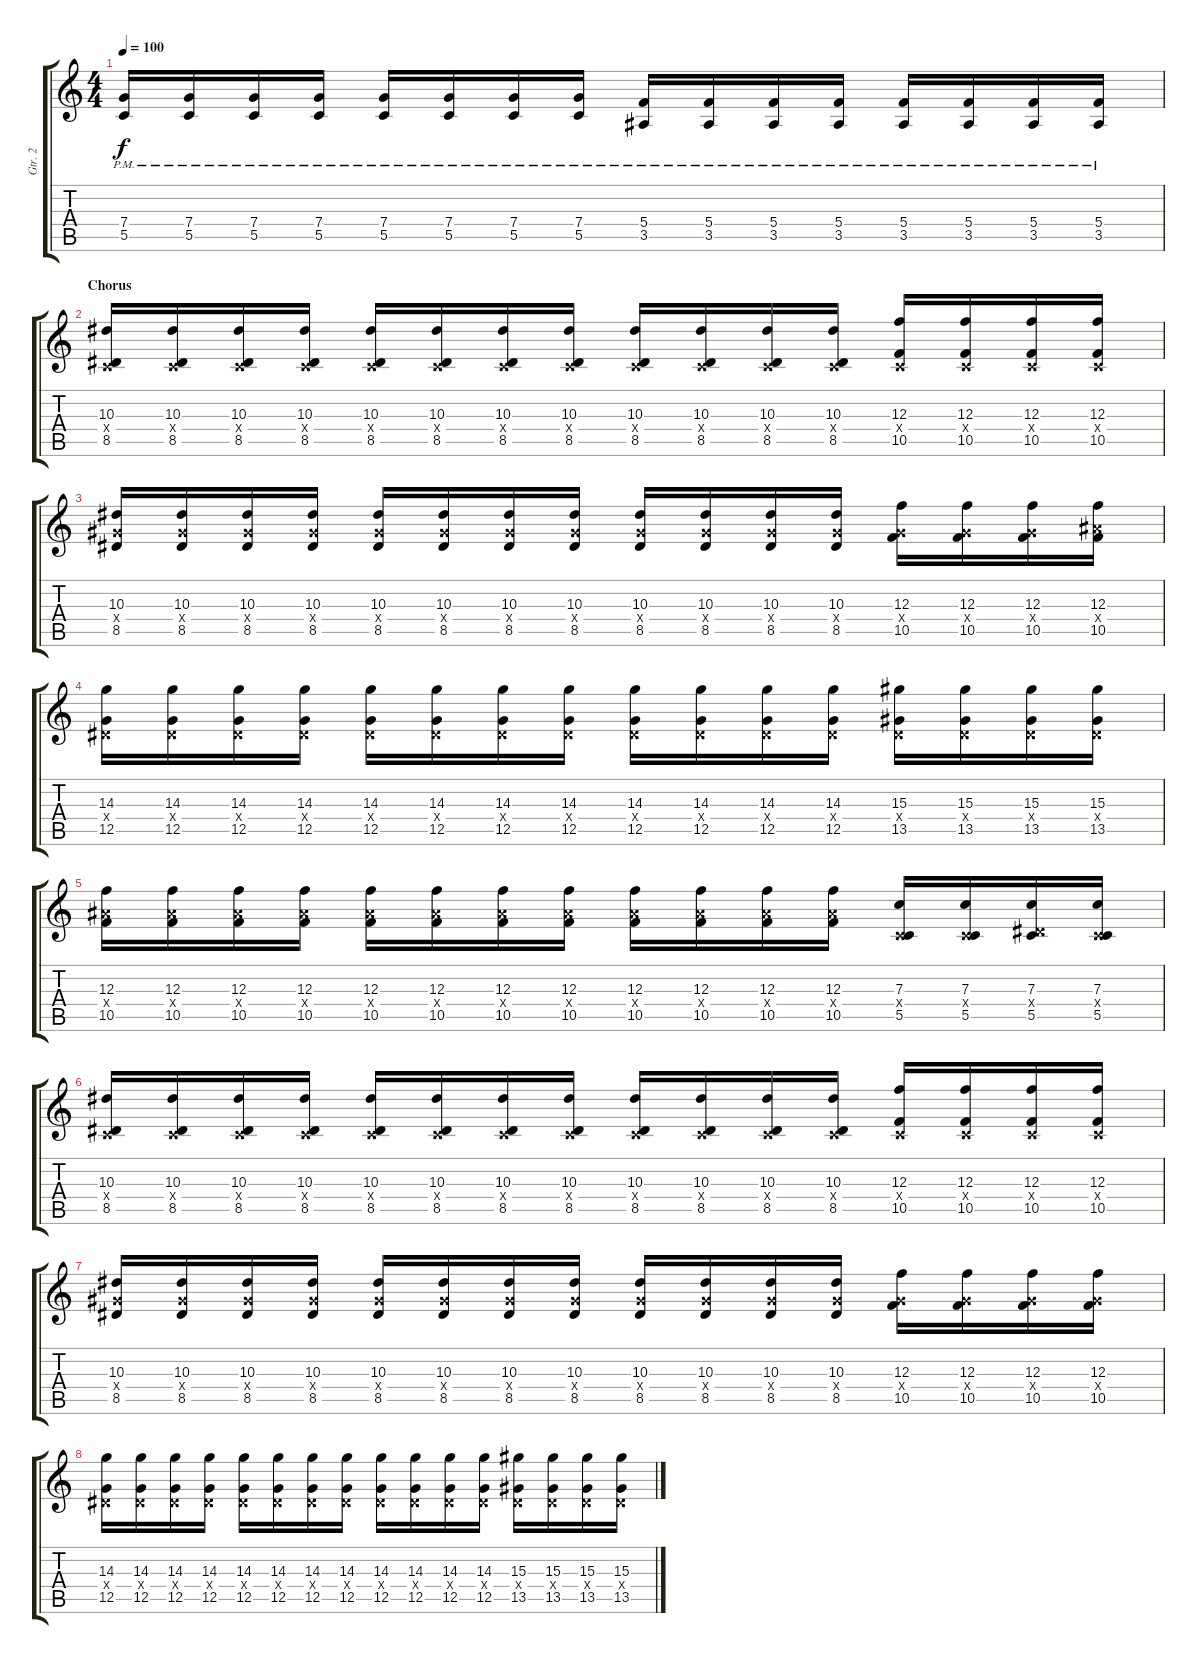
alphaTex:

\track ("Gtr. 2" "Gtr. 2") {instrument distortionguitar}
\staff {score tabs}
\tuning (D4 A3 F3 C3 G2 C2) {hide}
\ts (4 4)
\tempo 100
\clef g2
\ks c
(7.4{pm} 5.5{pm}).16{dy f} (7.4{pm} 5.5{pm}).16 (7.4{pm} 5.5{pm}).16 (7.4{pm} 5.5{pm}).16 (7.4{pm} 5.5{pm}).16 (7.4{pm} 5.5{pm}).16 (7.4{pm} 5.5{pm}).16 (7.4{pm} 5.5{pm}).16 (5.4{pm} 3.5{pm}).16 (5.4{pm} 3.5{pm}).16 (5.4{pm} 3.5{pm}).16 (5.4{pm} 3.5{pm}).16 (5.4{pm} 3.5{pm}).16 (5.4{pm} 3.5{pm}).16 (5.4{pm} 3.5{pm}).16 (5.4{pm} 3.5{pm}).16 |
\section ("" "Chorus")
(10.3 0.4{x} 8.5).16 (10.3 0.4{x} 8.5).16 (10.3 0.4{x} 8.5).16 (10.3 0.4{x} 8.5).16 (10.3 0.4{x} 8.5).16 (10.3 0.4{x} 8.5).16 (10.3 0.4{x} 8.5).16 (10.3 0.4{x} 8.5).16 (10.3 0.4{x} 8.5).16 (10.3 0.4{x} 8.5).16 (10.3 0.4{x} 8.5).16 (10.3 0.4{x} 8.5).16 (12.3 0.4{x} 10.5).16 (12.3 0.4{x} 10.5).16 (12.3 0.4{x} 10.5).16 (12.3 0.4{x} 10.5).16 |
(10.3 8.4{x} 8.5).16 (10.3 8.4{x} 8.5).16 (10.3 8.4{x} 8.5).16 (10.3 8.4{x} 8.5).16 (10.3 8.4{x} 8.5).16 (10.3 8.4{x} 8.5).16 (10.3 8.4{x} 8.5).16 (10.3 8.4{x} 8.5).16 (10.3 8.4{x} 8.5).16 (10.3 8.4{x} 8.5).16 (10.3 8.4{x} 8.5).16 (10.3 8.4{x} 8.5).16 (12.3 8.4{x} 10.5).16 (12.3 8.4{x} 10.5).16 (12.3 8.4{x} 10.5).16 (12.3 10.4{x} 10.5).16 |
(14.3 3.4{x} 12.5).16 (14.3 3.4{x} 12.5).16 (14.3 3.4{x} 12.5).16 (14.3 3.4{x} 12.5).16 (14.3 3.4{x} 12.5).16 (14.3 3.4{x} 12.5).16 (14.3 3.4{x} 12.5).16 (14.3 3.4{x} 12.5).16 (14.3 3.4{x} 12.5).16 (14.3 3.4{x} 12.5).16 (14.3 3.4{x} 12.5).16 (14.3 3.4{x} 12.5).16 (15.3 3.4{x} 13.5).16 (15.3 3.4{x} 13.5).16 (15.3 3.4{x} 13.5).16 (15.3 3.4{x} 13.5).16 |
(12.3 10.4{x} 10.5).16 (12.3 10.4{x} 10.5).16 (12.3 10.4{x} 10.5).16 (12.3 10.4{x} 10.5).16 (12.3 10.4{x} 10.5).16 (12.3 10.4{x} 10.5).16 (12.3 10.4{x} 10.5).16 (12.3 10.4{x} 10.5).16 (12.3 10.4{x} 10.5).16 (12.3 10.4{x} 10.5).16 (12.3 10.4{x} 10.5).16 (12.3 10.4{x} 10.5).16 (7.3 0.4{x} 5.5).16 (7.3 0.4{x} 5.5).16 (7.3 3.4{x} 5.5).16 (7.3 0.4{x} 5.5).16 |
(10.3 0.4{x} 8.5).16 (10.3 0.4{x} 8.5).16 (10.3 0.4{x} 8.5).16 (10.3 0.4{x} 8.5).16 (10.3 0.4{x} 8.5).16 (10.3 0.4{x} 8.5).16 (10.3 0.4{x} 8.5).16 (10.3 0.4{x} 8.5).16 (10.3 0.4{x} 8.5).16 (10.3 0.4{x} 8.5).16 (10.3 0.4{x} 8.5).16 (10.3 0.4{x} 8.5).16 (12.3 0.4{x} 10.5).16 (12.3 0.4{x} 10.5).16 (12.3 0.4{x} 10.5).16 (12.3 0.4{x} 10.5).16 |
(10.3 8.4{x} 8.5).16 (10.3 8.4{x} 8.5).16 (10.3 8.4{x} 8.5).16 (10.3 8.4{x} 8.5).16 (10.3 8.4{x} 8.5).16 (10.3 8.4{x} 8.5).16 (10.3 8.4{x} 8.5).16 (10.3 8.4{x} 8.5).16 (10.3 8.4{x} 8.5).16 (10.3 8.4{x} 8.5).16 (10.3 8.4{x} 8.5).16 (10.3 8.4{x} 8.5).16 (12.3 8.4{x} 10.5).16 (12.3 8.4{x} 10.5).16 (12.3 8.4{x} 10.5).16 (12.3 8.4{x} 10.5).16 |
(14.3 3.4{x} 12.5).16 (14.3 3.4{x} 12.5).16 (14.3 3.4{x} 12.5).16 (14.3 3.4{x} 12.5).16 (14.3 3.4{x} 12.5).16 (14.3 3.4{x} 12.5).16 (14.3 3.4{x} 12.5).16 (14.3 3.4{x} 12.5).16 (14.3 3.4{x} 12.5).16 (14.3 3.4{x} 12.5).16 (14.3 3.4{x} 12.5).16 (14.3 3.4{x} 12.5).16 (15.3 3.4{x} 13.5).16 (15.3 3.4{x} 13.5).16 (15.3 3.4{x} 13.5).16 (15.3 3.4{x} 13.5).16
